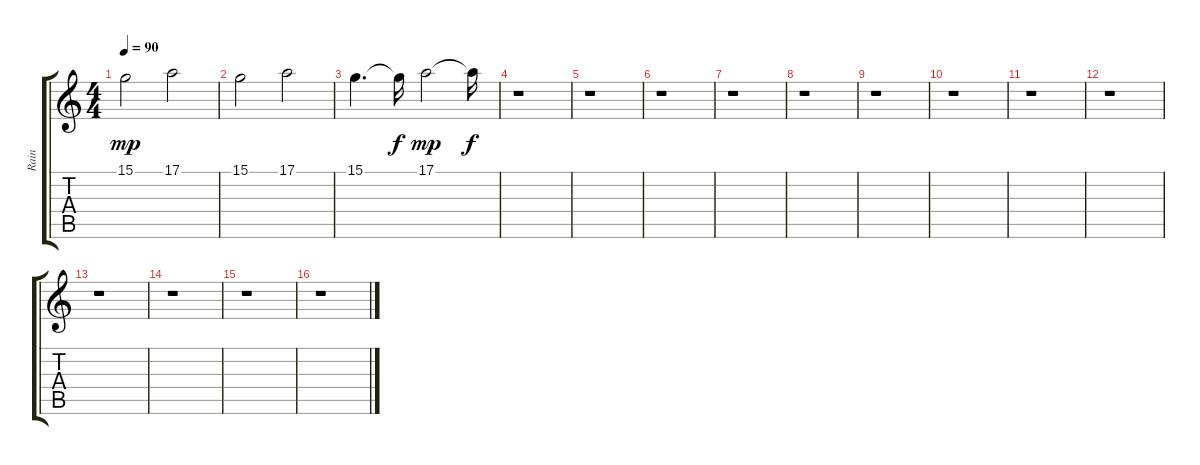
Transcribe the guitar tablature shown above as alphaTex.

\track ("Rain" "Rain") {instrument seashore}
\staff {score tabs}
\tuning (E4 B3 G3 D3 A2 E2) {hide}
\ts (4 4)
\tempo 90
\clef g2
\ks c
15.1.2{dy mp} 17.1.2 |
15.1.2 17.1.2 |
15.1.4{d} 15.1{t}.16{dy f} 17.1.2{dy mp} 17.1{t}.16{dy f} |
r.1 |
r.1 |
r.1 |
r.1 |
r.1 |
r.1 |
r.1 |
r.1 |
r.1 |
r.1 |
r.1 |
r.1 |
r.1
